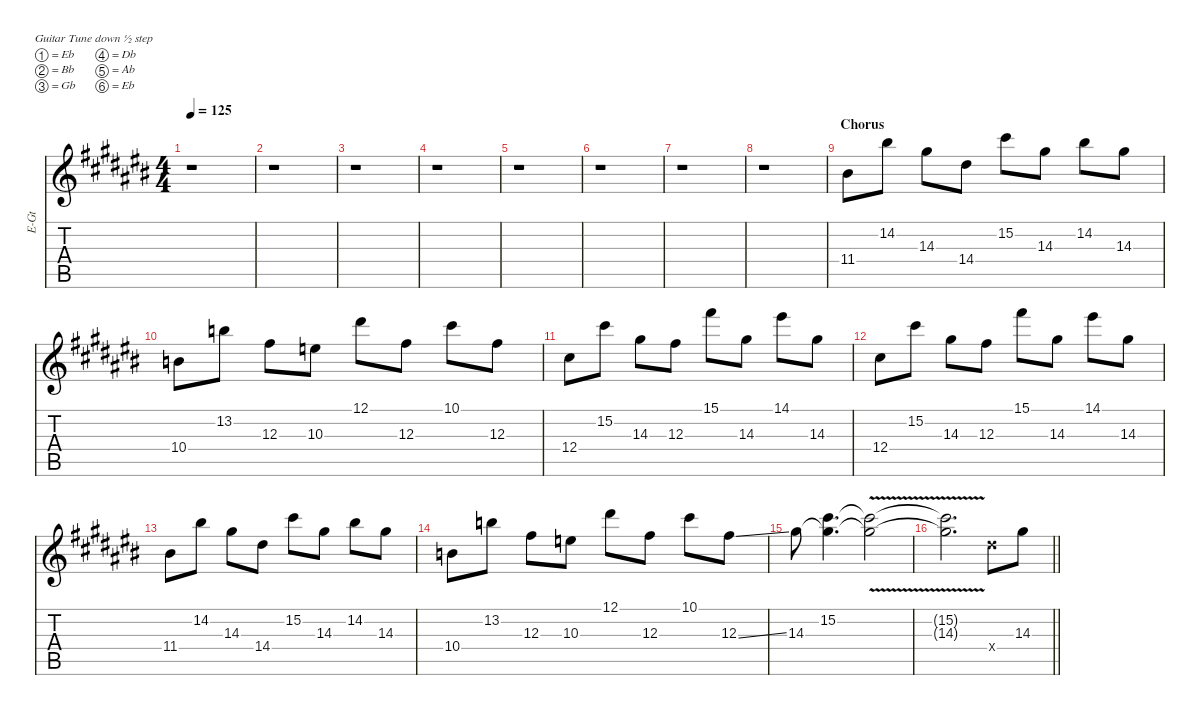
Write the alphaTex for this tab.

\hideDynamics
\bracketExtendMode nobrackets
\otherSystemsTrackNameOrientation horizontal
\track ("Guitar 1 (Slash)" "E-Gt") {defaultSystemsLayout 4 mute instrument overdrivenguitar}
\staff {score tabs}
\tuning (Eb4 Bb3 Gb3 Db3 Ab2 Eb2)
\ts (4 4)
\tempo 125
\clef g2
\ks c#
r.1{dy ff beam Down} |
r.1{beam Down} |
r.1{beam Down} |
r.1{beam Down} |
r.1{beam Down} |
r.1{beam Down} |
r.1{beam Down} |
r.1{beam Down} |
\section ("" "Chorus")
11.4{acc #}.8{beam Down} 14.2{acc #}.8{beam Down} 14.3{acc #}.8{beam Down} 14.4{acc #}.8{beam Down} 15.2{acc #}.8{beam Down} 14.3{acc #}.8{beam Down} 14.2{acc #}.8{beam Down} 14.3{acc #}.8{beam Down} |
10.4{acc forcenatural}.8{beam Down} 13.2{acc forcenatural}.8{beam Down} 12.3{acc #}.8{beam Down} 10.3{acc forcenatural}.8{beam Down} 12.1{acc #}.8{beam Down} 12.3{acc #}.8{beam Down} 10.1{acc #}.8{beam Down} 12.3{acc #}.8{beam Down} |
12.4{acc #}.8{beam Down} 15.2{acc #}.8{beam Down} 14.3{acc #}.8{beam Down} 12.3{acc #}.8{beam Down} 15.1{acc #}.8{beam Down} 14.3{acc #}.8{beam Down} 14.1{acc #}.8{beam Down} 14.3{acc #}.8{beam Down} |
12.4{acc #}.8{beam Down} 15.2{acc #}.8{beam Down} 14.3{acc #}.8{beam Down} 12.3{acc #}.8{beam Down} 15.1{acc #}.8{beam Down} 14.3{acc #}.8{beam Down} 14.1{acc #}.8{beam Down} 14.3{acc #}.8{beam Down} |
11.4{acc #}.8{beam Down} 14.2{acc #}.8{beam Down} 14.3{acc #}.8{beam Down} 14.4{acc #}.8{beam Down} 15.2{acc #}.8{beam Down} 14.3{acc #}.8{beam Down} 14.2{acc #}.8{beam Down} 14.3{acc #}.8{beam Down} |
10.4{acc forcenatural}.8{beam Down} 13.2{acc forcenatural}.8{beam Down} 12.3{acc #}.8{beam Down} 10.3{acc forcenatural}.8{beam Down} 12.1{acc #}.8{beam Down} 12.3{acc #}.8{beam Down} 10.1{acc #}.8{beam Down} 12.3{ss acc #}.8{beam Down} |
14.3{acc #}.8{beam Down} (15.2{acc #} 14.3{t acc #}).4{d beam Down} (15.2{v t acc #} 14.3{t acc #}).2{beam Down} |
\barLineRight lightlight
(15.2{v t acc #} 14.3{t acc #}).2{d beam Down} 14.4{x acc #}.8{beam Down} 14.3{acc #}.8{beam Down}
